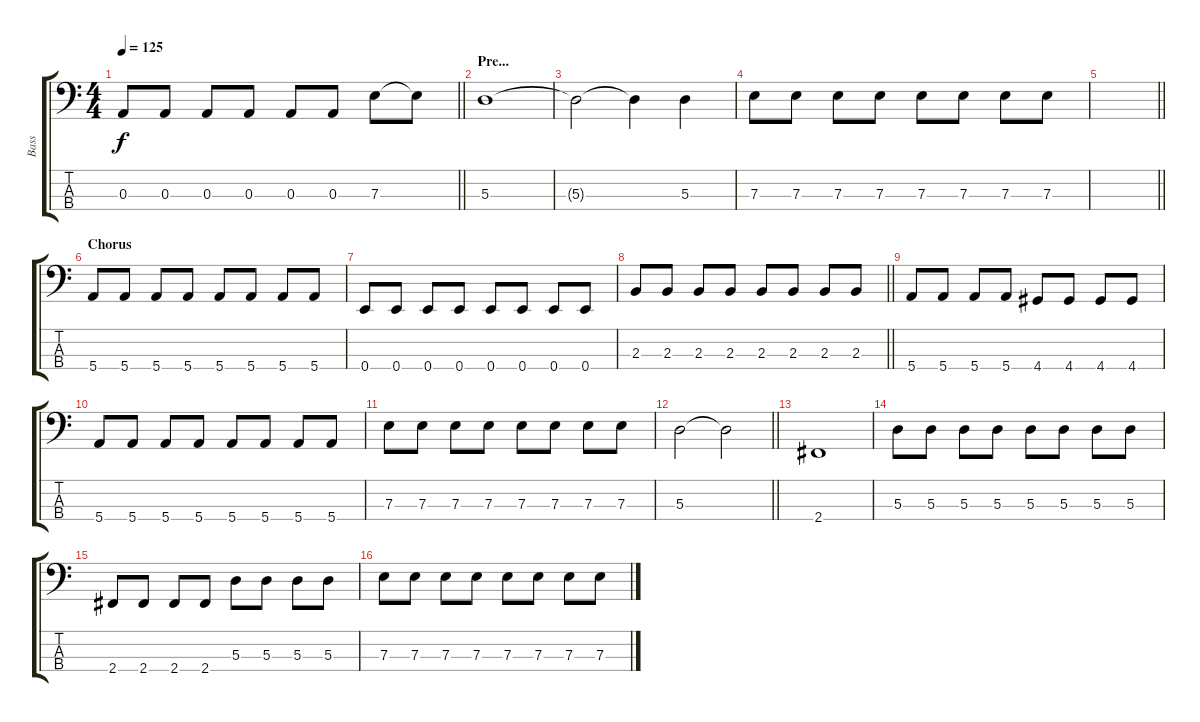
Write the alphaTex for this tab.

\track ("Bass" "Bass") {instrument electricbassfinger}
\staff {score tabs}
\tuning (G2 D2 A1 E1) {hide}
\ts (4 4)
\tempo 125
\clef f4
\barLineRight lightlight
\ks c
0.3.8{dy f} 0.3.8 0.3.8 0.3.8 0.3.8 0.3.8 7.3.8 7.3{t}.8 |
\section ("" "Pre...")
5.3.1 |
5.3{t}.2 5.3{t}.4 5.3.4 |
7.3.8 7.3.8 7.3.8 7.3.8 7.3.8 7.3.8 7.3.8 7.3.8 |
\barLineRight lightlight
|
\section ("" "Chorus")
5.4.8 5.4.8 5.4.8 5.4.8 5.4.8 5.4.8 5.4.8 5.4.8 |
0.4.8 0.4.8 0.4.8 0.4.8 0.4.8 0.4.8 0.4.8 0.4.8 |
\barLineRight lightlight
2.3.8 2.3.8 2.3.8 2.3.8 2.3.8 2.3.8 2.3.8 2.3.8 |
5.4.8 5.4.8 5.4.8 5.4.8 4.4.8 4.4.8 4.4.8 4.4.8 |
5.4.8 5.4.8 5.4.8 5.4.8 5.4.8 5.4.8 5.4.8 5.4.8 |
7.3.8 7.3.8 7.3.8 7.3.8 7.3.8 7.3.8 7.3.8 7.3.8 |
\barLineRight lightlight
5.3.2 5.3{t}.2 |
2.4.1 |
5.3.8 5.3.8 5.3.8 5.3.8 5.3.8 5.3.8 5.3.8 5.3.8 |
2.4.8 2.4.8 2.4.8 2.4.8 5.3.8 5.3.8 5.3.8 5.3.8 |
7.3.8 7.3.8 7.3.8 7.3.8 7.3.8 7.3.8 7.3.8 7.3.8
